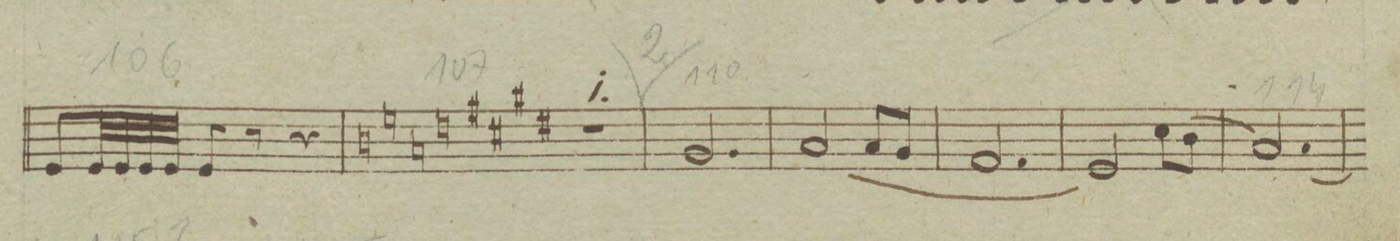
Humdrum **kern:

**kern	**dynam
*I"Violino Primo.	*
*clefG2	*
*k[b-e-a-d-]	*
*met(c)	*
*M3/4	*
8e-/L	.
32e-/LL	.
32e-/	.
32e-/	.
32e-/JJJ	.
8e-/	.
8r	.
4r	.
=108||	=108||
*k[bnenandnf#c#g#d#]	*
2.r	.
=109	=109
2.g#/	.
=110	=110
(2a/	.
8a/L	.
8g#/J	.
=111	=111
2.f#/	.
=112	=112
2e/)	.
(8cc#\L	.
8b\J	.
=113	=113
(2.a/)	.
=114	=114
*-	*-
